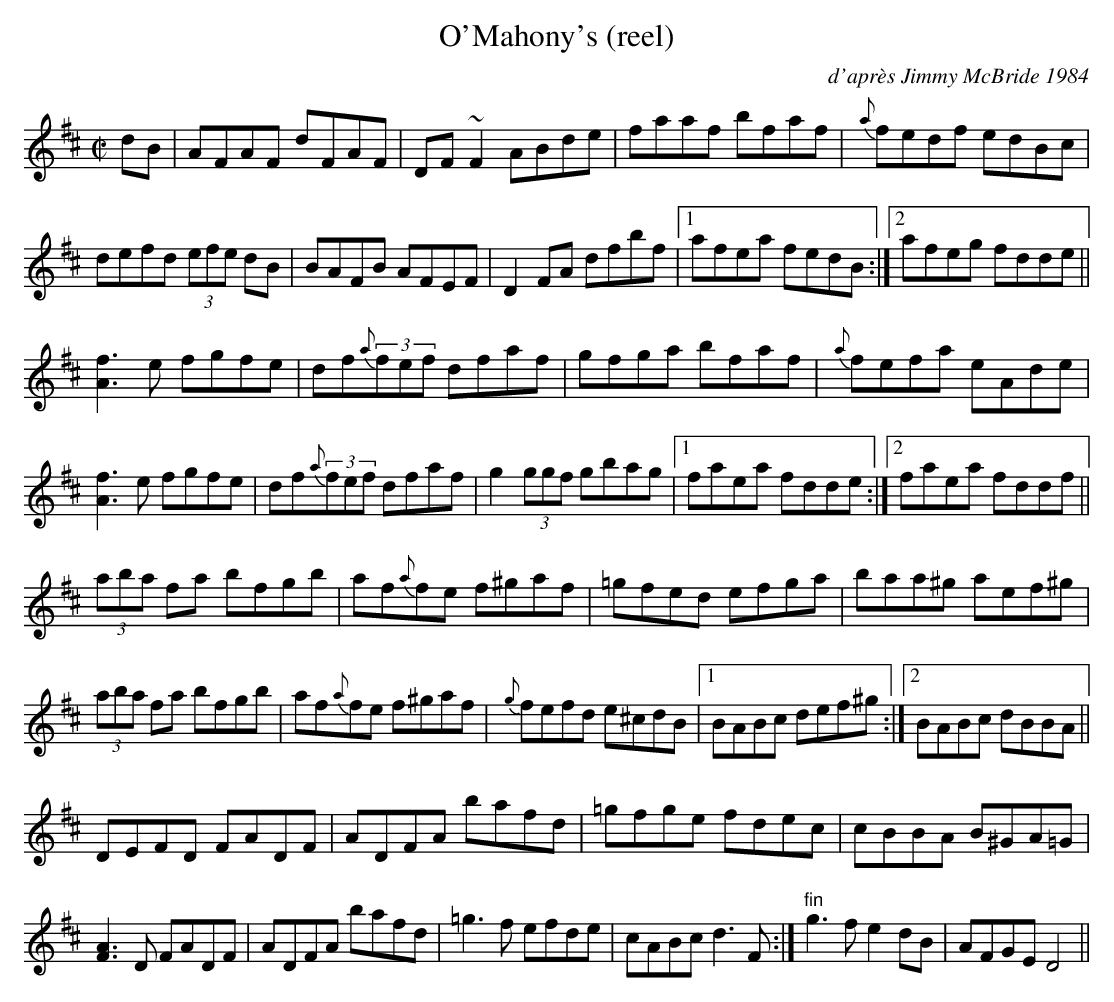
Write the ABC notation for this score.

X:1
T:O'Mahony's (reel)
C:d'après Jimmy McBride 1984
M:C|
L:1/8
K:D
dB|AFAF dFAF|DF~F2 ABde|faaf bfaf|{a}fedf edBc|
defd (3efe dB|BAFB AFEF|D2FA dfbf|1afea fedB:|2afeg fdde||
[A3f3]e fgfe|df{a}(3fef dfaf|gfga bfaf|{a}fefa eAde|
[A3f3]e fgfe|df{a}(3fef dfaf|g2 (3ggf gbag|1faea fdde:|2faea fddf||
(3aba fa bfgb|af{a}fe f^gaf|=gfed efga|baa^g aef^g|
(3aba fa bfgb|af{a}fe f^gaf|{g}fefd e^cdB|1BABc def^g:|2BABc dBBA||
DEFD FADF|ADFA bafd|=gfge fdec|cBBA B^GA=G|
[A3F3]D FADF|ADFA bafd|=g3f efde|cABc d3F:|"fin"g3f e2dB|AFGE D4||
